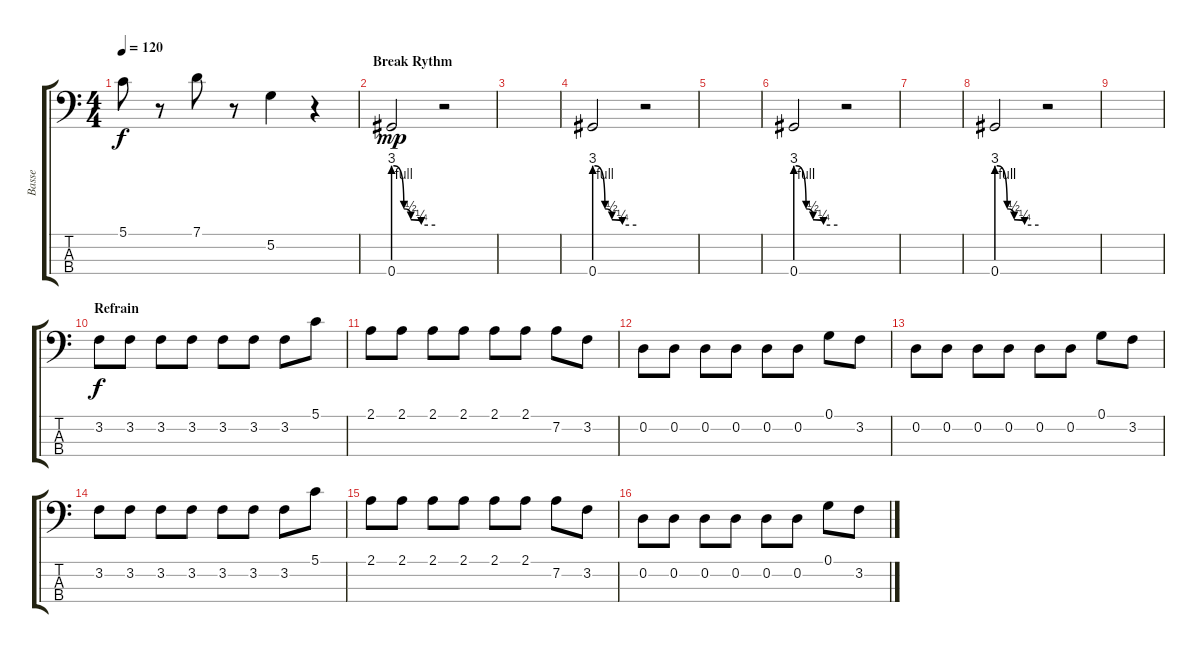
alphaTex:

\track ("Basse" "Basse") {instrument electricbassfinger}
\staff {score tabs}
\tuning (G2 D2 A1 D1) {hide}
\ts (4 4)
\tempo 120
\clef f4
\ks c
5.1.8{dy f} r.8 7.1.8 r.8 5.2.4 r.4 |
\section ("" "Break Rythm")
0.4{be (custom 0 12 15 4 25 2 40 1 60 1)}.2{dy mp} r.2 |
|
0.4{be (custom 0 12 15 4 25 2 40 1 60 1)}.2 r.2 |
|
0.4{be (custom 0 12 15 4 25 2 40 1 60 1)}.2 r.2 |
|
0.4{be (custom 0 12 15 4 25 2 40 1 60 1)}.2 r.2 |
|
\section ("" "Refrain")
3.2.8{dy f} 3.2.8 3.2.8 3.2.8 3.2.8 3.2.8 3.2.8 5.1.8 |
2.1.8 2.1.8 2.1.8 2.1.8 2.1.8 2.1.8 7.2.8 3.2.8 |
0.2.8 0.2.8 0.2.8 0.2.8 0.2.8 0.2.8 0.1.8 3.2.8 |
0.2.8 0.2.8 0.2.8 0.2.8 0.2.8 0.2.8 0.1.8 3.2.8 |
3.2.8 3.2.8 3.2.8 3.2.8 3.2.8 3.2.8 3.2.8 5.1.8 |
2.1.8 2.1.8 2.1.8 2.1.8 2.1.8 2.1.8 7.2.8 3.2.8 |
0.2.8 0.2.8 0.2.8 0.2.8 0.2.8 0.2.8 0.1.8 3.2.8
